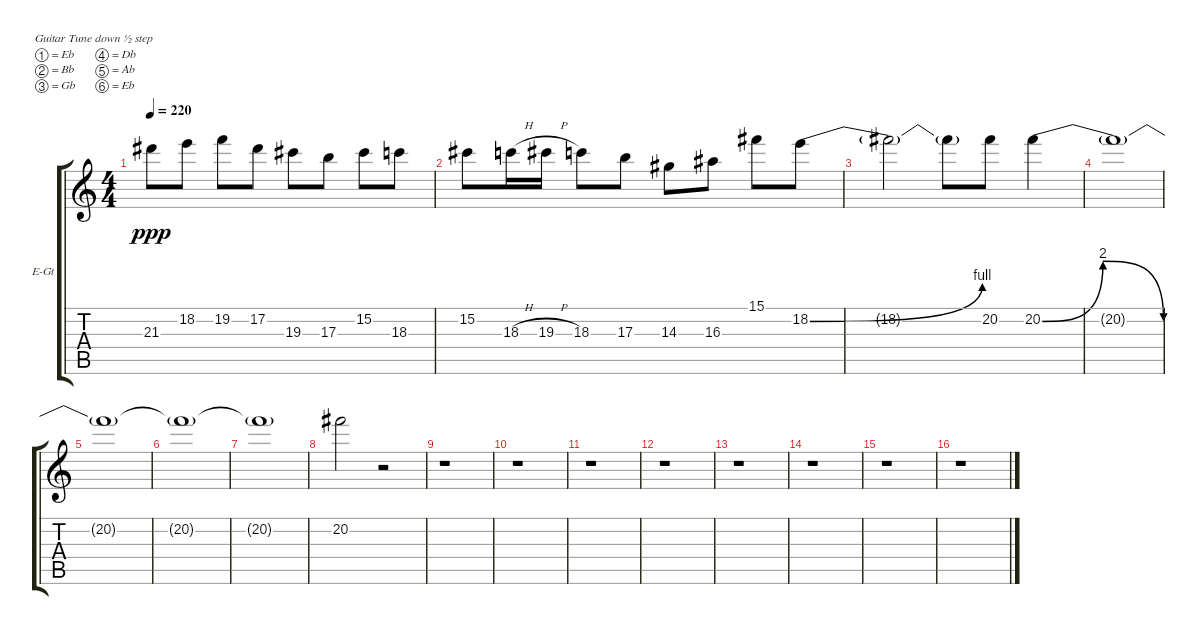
\bracketExtendMode groupsimilarinstruments
\firstSystemTrackNameOrientation horizontal
\otherSystemsTrackNameOrientation horizontal
\track ("Guitar Solo" "E-Gt") {instrument acousticgrandpiano}
\staff {score tabs}
\tuning (Eb4 Bb3 Gb3 Db3 Ab2 Eb2)
\displaytranspose 12
\ts (4 4)
\tempo 220
\clef g2
\ks c
21.3.8{dy ppp} 18.2.8 19.2.8 17.2.8 19.3.8 17.3.8 15.2.8 18.3.8 |
15.2.8 18.3{h}.16 19.3{h}.16 18.3.8 17.3.8 14.3.8 16.3.8 15.1.8 18.2{be (bend 0 0 60 4)}.8 |
18.2{t}.2 18.2{t}.8 20.2.8 20.2{be (bendrelease 0 0 30 8 30 8 60 0)}.4 |
20.2{t}.1 |
20.2{t}.1 |
20.2{t}.1 |
20.2{t}.1 |
20.2.2 r.2 |
r.1 |
r.1 |
r.1 |
r.1 |
r.1 |
r.1 |
r.1 |
r.1
